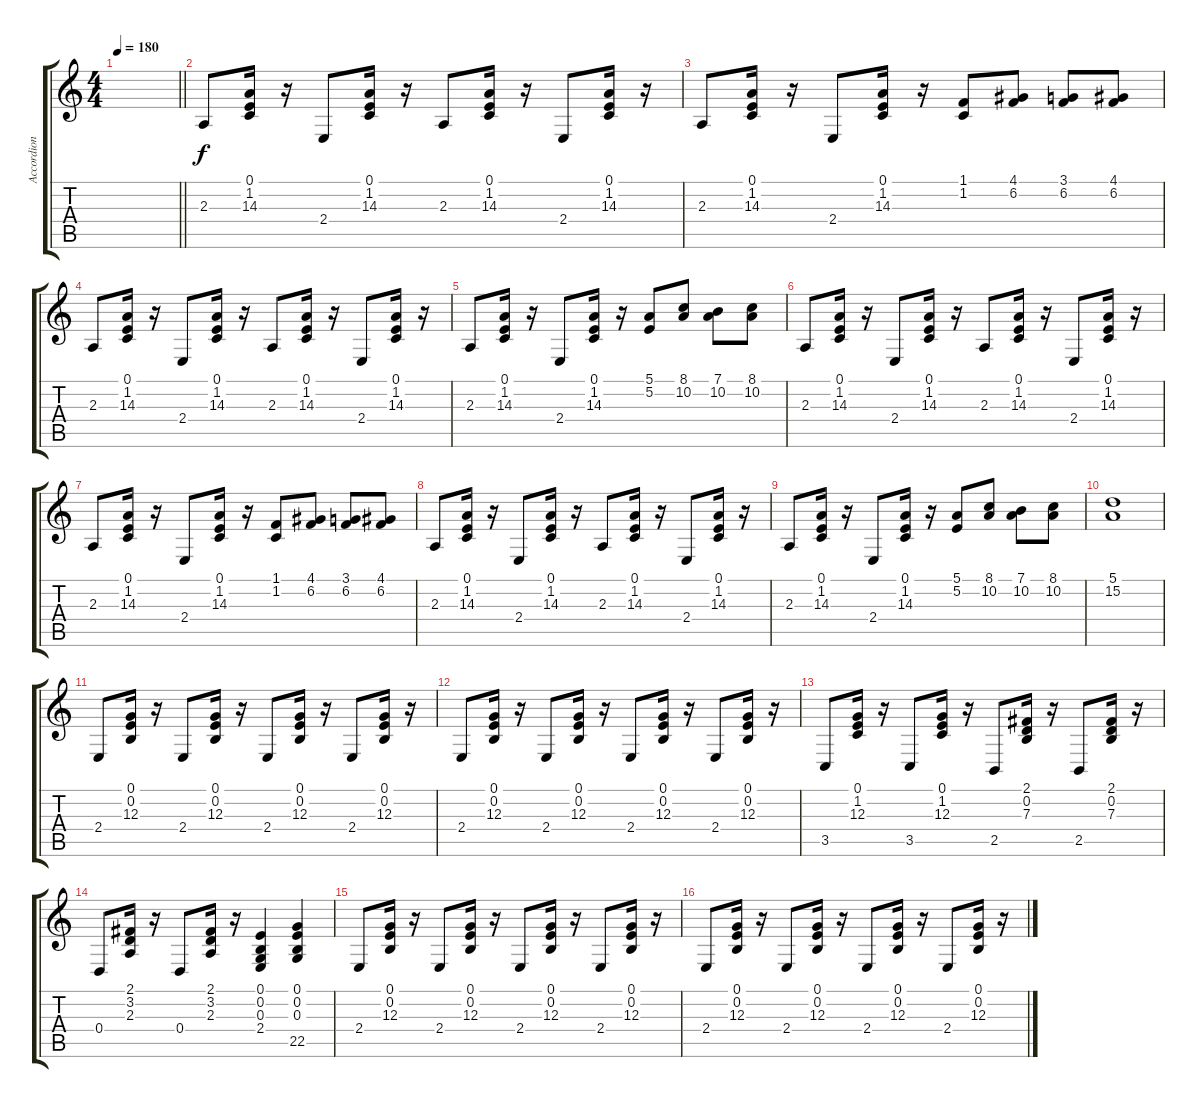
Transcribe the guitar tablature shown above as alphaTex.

\track ("Accordion" "Accordion") {instrument accordion}
\staff {score tabs}
\tuning (E4 B3 G3 D3 A2 E2) {hide}
\ts (4 4)
\tempo 180
\clef g2
\barLineRight lightlight
\ks c
|
2.3.8 (0.1 1.2 14.3).16 r.16 2.4.8 (0.1 1.2 14.3).16 r.16 2.3.8 (0.1 1.2 14.3).16 r.16 2.4.8 (0.1 1.2 14.3).16 r.16 |
2.3.8 (0.1 1.2 14.3).16 r.16 2.4.8 (0.1 1.2 14.3).16 r.16 (1.1 1.2).8 (4.1 6.2).8 (3.1 6.2).8 (4.1 6.2).8 |
2.3.8 (0.1 1.2 14.3).16 r.16 2.4.8 (0.1 1.2 14.3).16 r.16 2.3.8 (0.1 1.2 14.3).16 r.16 2.4.8 (0.1 1.2 14.3).16 r.16 |
2.3.8 (0.1 1.2 14.3).16 r.16 2.4.8 (0.1 1.2 14.3).16 r.16 (5.1 5.2).8 (8.1 10.2).8 (7.1 10.2).8 (8.1 10.2).8 |
2.3.8 (0.1 1.2 14.3).16 r.16 2.4.8 (0.1 1.2 14.3).16 r.16 2.3.8 (0.1 1.2 14.3).16 r.16 2.4.8 (0.1 1.2 14.3).16 r.16 |
2.3.8 (0.1 1.2 14.3).16 r.16 2.4.8 (0.1 1.2 14.3).16 r.16 (1.1 1.2).8 (4.1 6.2).8 (3.1 6.2).8 (4.1 6.2).8 |
2.3.8 (0.1 1.2 14.3).16 r.16 2.4.8 (0.1 1.2 14.3).16 r.16 2.3.8 (0.1 1.2 14.3).16 r.16 2.4.8 (0.1 1.2 14.3).16 r.16 |
2.3.8 (0.1 1.2 14.3).16 r.16 2.4.8 (0.1 1.2 14.3).16 r.16 (5.1 5.2).8 (8.1 10.2).8 (7.1 10.2).8 (8.1 10.2).8 |
(5.1 15.2).1 |
2.4.8 (0.1 0.2 12.3).16 r.16 2.4.8 (0.1 0.2 12.3).16 r.16 2.4.8 (0.1 0.2 12.3).16 r.16 2.4.8 (0.1 0.2 12.3).16 r.16 |
2.4.8 (0.1 0.2 12.3).16 r.16 2.4.8 (0.1 0.2 12.3).16 r.16 2.4.8 (0.1 0.2 12.3).16 r.16 2.4.8 (0.1 0.2 12.3).16 r.16 |
3.5.8 (0.1 1.2 12.3).16 r.16 3.5.8 (0.1 1.2 12.3).16 r.16 2.5.8 (2.1 0.2 7.3).16 r.16 2.5.8 (2.1 0.2 7.3).16 r.16 |
0.4.8 (2.1 3.2 2.3).16 r.16 0.4.8 (2.1 3.2 2.3).16 r.16 (0.1 0.2 0.3 2.4).4 (0.1 0.2 0.3 22.5).4 |
2.4.8 (0.1 0.2 12.3).16 r.16 2.4.8 (0.1 0.2 12.3).16 r.16 2.4.8 (0.1 0.2 12.3).16 r.16 2.4.8 (0.1 0.2 12.3).16 r.16 |
2.4.8 (0.1 0.2 12.3).16 r.16 2.4.8 (0.1 0.2 12.3).16 r.16 2.4.8 (0.1 0.2 12.3).16 r.16 2.4.8 (0.1 0.2 12.3).16 r.16
